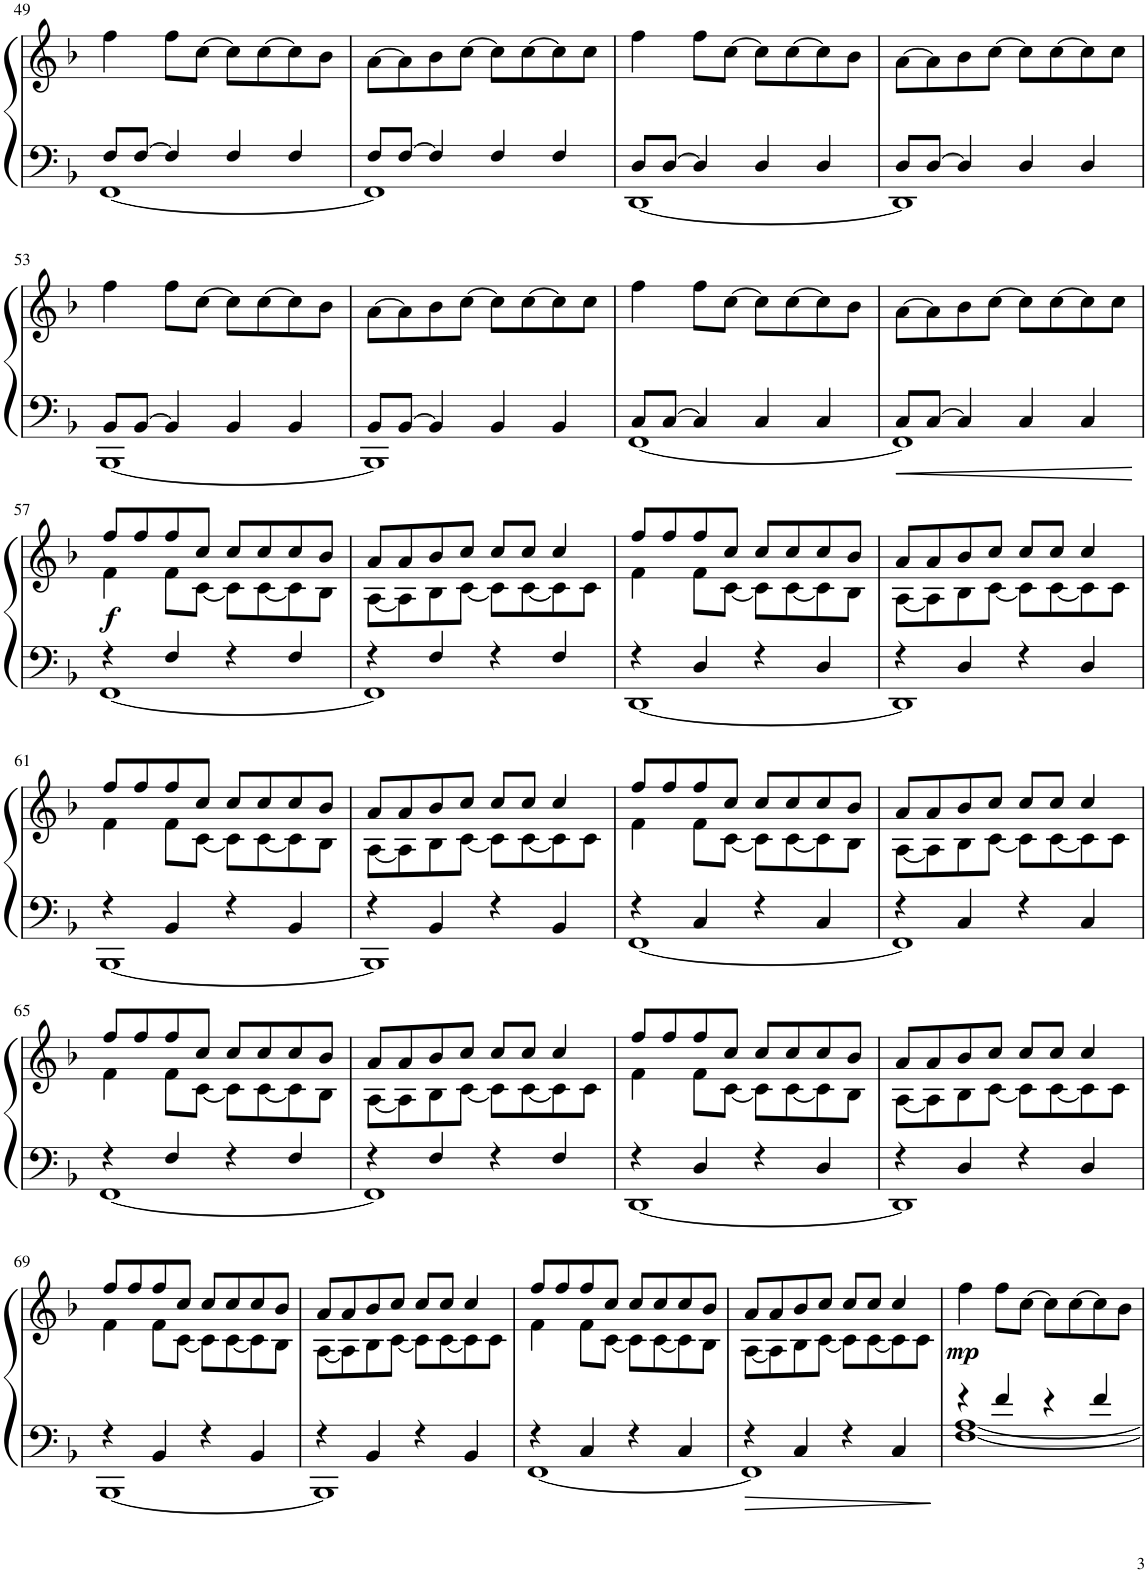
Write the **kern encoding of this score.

**kern	**kern	**dynam
*part1	*part1	*part1
*staff2	*staff1	*staff1/2
*I"Piano	*	*
*I'Pia.	*	*
!!LO:PB:g=z
*clefF4	*clefG2	*
*k[b-]	*k[b-]	*
*M4/4	*M4/4	*
=49	=49	=49
*^	*	*
8F/L	[1FF	4ff\	.
[8F/J	.	.	.
4F/]	.	8ff\L	.
.	.	[8cc\J	.
4F/	.	8cc\L]	.
.	.	[8cc\	.
4F/	.	8cc\]	.
.	.	8b-\J	.
=50	=50	=50	=50
8F/L	1FF]	[8a\L	.
[8F/J	.	8a\]	.
4F/]	.	8b-\	.
.	.	[8cc\J	.
4F/	.	8cc\L]	.
.	.	[8cc\	.
4F/	.	8cc\]	.
.	.	8cc\J	.
=51	=51	=51	=51
8D/L	[1DD	4ff\	.
[8D/J	.	.	.
4D/]	.	8ff\L	.
.	.	[8cc\J	.
4D/	.	8cc\L]	.
.	.	[8cc\	.
4D/	.	8cc\]	.
.	.	8b-\J	.
=52	=52	=52	=52
8D/L	1DD]	[8a\L	.
[8D/J	.	8a\]	.
4D/]	.	8b-\	.
.	.	[8cc\J	.
4D/	.	8cc\L]	.
.	.	[8cc\	.
4D/	.	8cc\]	.
.	.	8cc\J	.
!!LO:LB:g=z
=53	=53	=53	=53
8BB-/L	[1BBB-	4ff\	.
[8BB-/J	.	.	.
4BB-/]	.	8ff\L	.
.	.	[8cc\J	.
4BB-/	.	8cc\L]	.
.	.	[8cc\	.
4BB-/	.	8cc\]	.
.	.	8b-\J	.
=54	=54	=54	=54
8BB-/L	1BBB-]	[8a\L	.
[8BB-/J	.	8a\]	.
4BB-/]	.	8b-\	.
.	.	[8cc\J	.
4BB-/	.	8cc\L]	.
.	.	[8cc\	.
4BB-/	.	8cc\]	.
.	.	8cc\J	.
=55	=55	=55	=55
8C/L	[1FF	4ff\	.
[8C/J	.	.	.
4C/]	.	8ff\L	.
.	.	[8cc\J	.
4C/	.	8cc\L]	.
.	.	[8cc\	.
4C/	.	8cc\]	.
.	.	8b-\J	.
=56	=56	=56	=56
8C/L	1FF]	[8a\L	.
[8C/J	.	8a\]	.
4C/]	.	8b-\	.
.	.	[8cc\J	.
4C/	.	8cc\L]	.
.	.	[8cc\	.
4C/	.	8cc\]	.
.	.	8cc\J	.
!!LO:LB:g=z
=57	=57	=57	=57
*	*	*^	*
!	!	!	!	!LO:DY:b
4r	[1FF	4f\	8ff/L	f
.	.	.	8ff/	.
4F/	.	8f\L	8ff/	.
.	.	[8c\J	8cc/J	.
4r	.	8c\L]	8cc/L	.
.	.	[8c\	8cc/	.
4F/	.	8c\]	8cc/	.
.	.	8B-\J	8b-/J	.
=58	=58	=58	=58	=58
4r	1FF]	[8A\L	8a/L	.
.	.	8A\]	8a/	.
4F/	.	8B-\	8b-/	.
.	.	[8c\J	8cc/J	.
4r	.	8c\L]	8cc/L	.
.	.	[8c\	8cc/J	.
4F/	.	8c\]	4cc/	.
.	.	8c\J	.	.
=59	=59	=59	=59	=59
4r	[1DD	4f\	8ff/L	.
.	.	.	8ff/	.
4D/	.	8f\L	8ff/	.
.	.	[8c\J	8cc/J	.
4r	.	8c\L]	8cc/L	.
.	.	[8c\	8cc/	.
4D/	.	8c\]	8cc/	.
.	.	8B-\J	8b-/J	.
=60	=60	=60	=60	=60
4r	1DD]	[8A\L	8a/L	.
.	.	8A\]	8a/	.
4D/	.	8B-\	8b-/	.
.	.	[8c\J	8cc/J	.
4r	.	8c\L]	8cc/L	.
.	.	[8c\	8cc/J	.
4D/	.	8c\]	4cc/	.
.	.	8c\J	.	.
!!LO:LB:g=z	!!
=61	=61	=61	=61	=61
4r	[1BBB-	4f\	8ff/L	.
.	.	.	8ff/	.
4BB-/	.	8f\L	8ff/	.
.	.	[8c\J	8cc/J	.
4r	.	8c\L]	8cc/L	.
.	.	[8c\	8cc/	.
4BB-/	.	8c\]	8cc/	.
.	.	8B-\J	8b-/J	.
=62	=62	=62	=62	=62
4r	1BBB-]	[8A\L	8a/L	.
.	.	8A\]	8a/	.
4BB-/	.	8B-\	8b-/	.
.	.	[8c\J	8cc/J	.
4r	.	8c\L]	8cc/L	.
.	.	[8c\	8cc/J	.
4BB-/	.	8c\]	4cc/	.
.	.	8c\J	.	.
=63	=63	=63	=63	=63
4r	[1FF	4f\	8ff/L	.
.	.	.	8ff/	.
4C/	.	8f\L	8ff/	.
.	.	[8c\J	8cc/J	.
4r	.	8c\L]	8cc/L	.
.	.	[8c\	8cc/	.
4C/	.	8c\]	8cc/	.
.	.	8B-\J	8b-/J	.
=64	=64	=64	=64	=64
4r	1FF]	[8A\L	8a/L	.
.	.	8A\]	8a/	.
4C/	.	8B-\	8b-/	.
.	.	[8c\J	8cc/J	.
4r	.	8c\L]	8cc/L	.
.	.	[8c\	8cc/J	.
4C/	.	8c\]	4cc/	.
.	.	8c\J	.	.
!!LO:LB:g=z	!!
=65	=65	=65	=65	=65
4r	[1FF	4f\	8ff/L	.
.	.	.	8ff/	.
4F/	.	8f\L	8ff/	.
.	.	[8c\J	8cc/J	.
4r	.	8c\L]	8cc/L	.
.	.	[8c\	8cc/	.
4F/	.	8c\]	8cc/	.
.	.	8B-\J	8b-/J	.
=66	=66	=66	=66	=66
4r	1FF]	[8A\L	8a/L	.
.	.	8A\]	8a/	.
4F/	.	8B-\	8b-/	.
.	.	[8c\J	8cc/J	.
4r	.	8c\L]	8cc/L	.
.	.	[8c\	8cc/J	.
4F/	.	8c\]	4cc/	.
.	.	8c\J	.	.
=67	=67	=67	=67	=67
4r	[1DD	4f\	8ff/L	.
.	.	.	8ff/	.
4D/	.	8f\L	8ff/	.
.	.	[8c\J	8cc/J	.
4r	.	8c\L]	8cc/L	.
.	.	[8c\	8cc/	.
4D/	.	8c\]	8cc/	.
.	.	8B-\J	8b-/J	.
=68	=68	=68	=68	=68
4r	1DD]	[8A\L	8a/L	.
.	.	8A\]	8a/	.
4D/	.	8B-\	8b-/	.
.	.	[8c\J	8cc/J	.
4r	.	8c\L]	8cc/L	.
.	.	[8c\	8cc/J	.
4D/	.	8c\]	4cc/	.
.	.	8c\J	.	.
!!LO:LB:g=z	!!
=69	=69	=69	=69	=69
4r	[1BBB-	4f\	8ff/L	.
.	.	.	8ff/	.
4BB-/	.	8f\L	8ff/	.
.	.	[8c\J	8cc/J	.
4r	.	8c\L]	8cc/L	.
.	.	[8c\	8cc/	.
4BB-/	.	8c\]	8cc/	.
.	.	8B-\J	8b-/J	.
=70	=70	=70	=70	=70
4r	1BBB-]	[8A\L	8a/L	.
.	.	8A\]	8a/	.
4BB-/	.	8B-\	8b-/	.
.	.	[8c\J	8cc/J	.
4r	.	8c\L]	8cc/L	.
.	.	[8c\	8cc/J	.
4BB-/	.	8c\]	4cc/	.
.	.	8c\J	.	.
=71	=71	=71	=71	=71
4r	[1FF	4f\	8ff/L	.
.	.	.	8ff/	.
4C/	.	8f\L	8ff/	.
.	.	[8c\J	8cc/J	.
4r	.	8c\L]	8cc/L	.
.	.	[8c\	8cc/	.
4C/	.	8c\]	8cc/	.
.	.	8B-\J	8b-/J	.
=72	=72	=72	=72	=72
4r	1FF]	[8A\L	8a/L	.
.	.	8A\]	8a/	.
4C/	.	8B-\	8b-/	.
.	.	[8c\J	8cc/J	.
4r	.	8c\L]	8cc/L	.
.	.	[8c\	8cc/J	.
4C/	.	8c\]	4cc/	.
.	.	8c\J	.	.
*	*	*v	*v	*
=73	=73	=73	=73
!	!	!	!LO:DY:b
4r	[1F [1A	4ff\	mp
4f/	.	8ff\L	.
.	.	[8cc\J	.
4r	.	8cc\L]	.
.	.	[8cc\	.
4f/	.	8cc\]	.
.	.	8b-\J	.
*v	*v	*	*
=	=	=
*-	*-	*-
